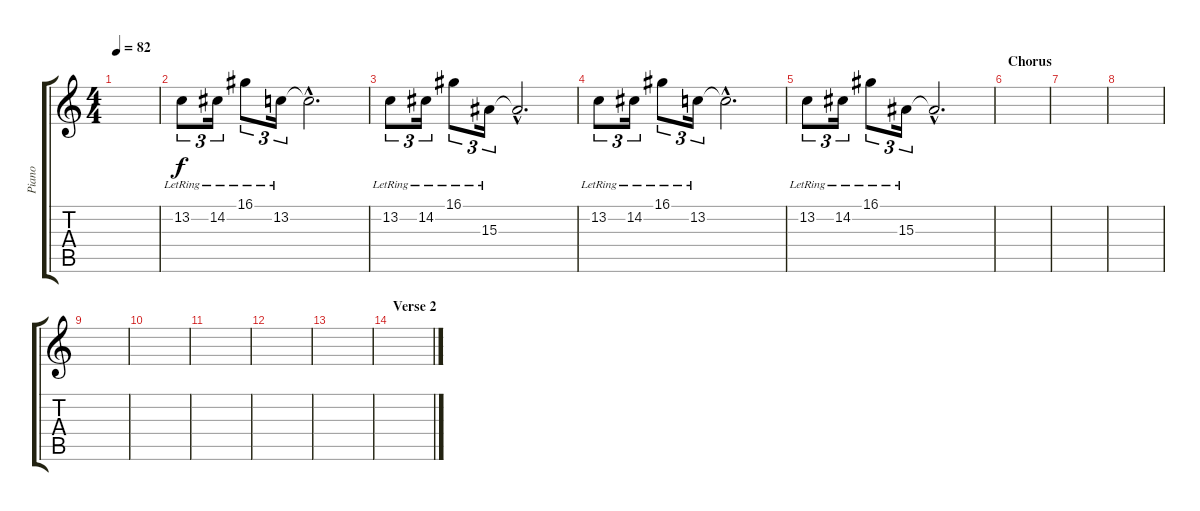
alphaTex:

\track ("Piano" "Piano") {instrument acousticgrandpiano}
\staff {score tabs}
\tuning (E4 B3 G3 D3 A2 E2) {hide}
\ts (4 4)
\tempo 82
\clef g2
\ks c
|
13.2{lr}.8{tu (3 2)} 14.2{lr}.16{tu (3 2)} 16.1{lr}.8{tu (3 2)} 13.2{lr}.16{tu (3 2)} 13.2{hac t}.2{d} |
13.2{lr}.8{tu (3 2)} 14.2{lr}.16{tu (3 2)} 16.1{lr}.8{tu (3 2)} 15.3{lr}.16{tu (3 2)} 15.3{hac t}.2{d} |
13.2{lr}.8{tu (3 2)} 14.2{lr}.16{tu (3 2)} 16.1{lr}.8{tu (3 2)} 13.2{lr}.16{tu (3 2)} 13.2{hac t}.2{d} |
13.2{lr}.8{tu (3 2)} 14.2{lr}.16{tu (3 2)} 16.1{lr}.8{tu (3 2)} 15.3{lr}.16{tu (3 2)} 15.3{hac t}.2{d} |
\section ("" "Chorus")
|
|
|
|
|
|
|
|
\section ("" "Verse 2")
